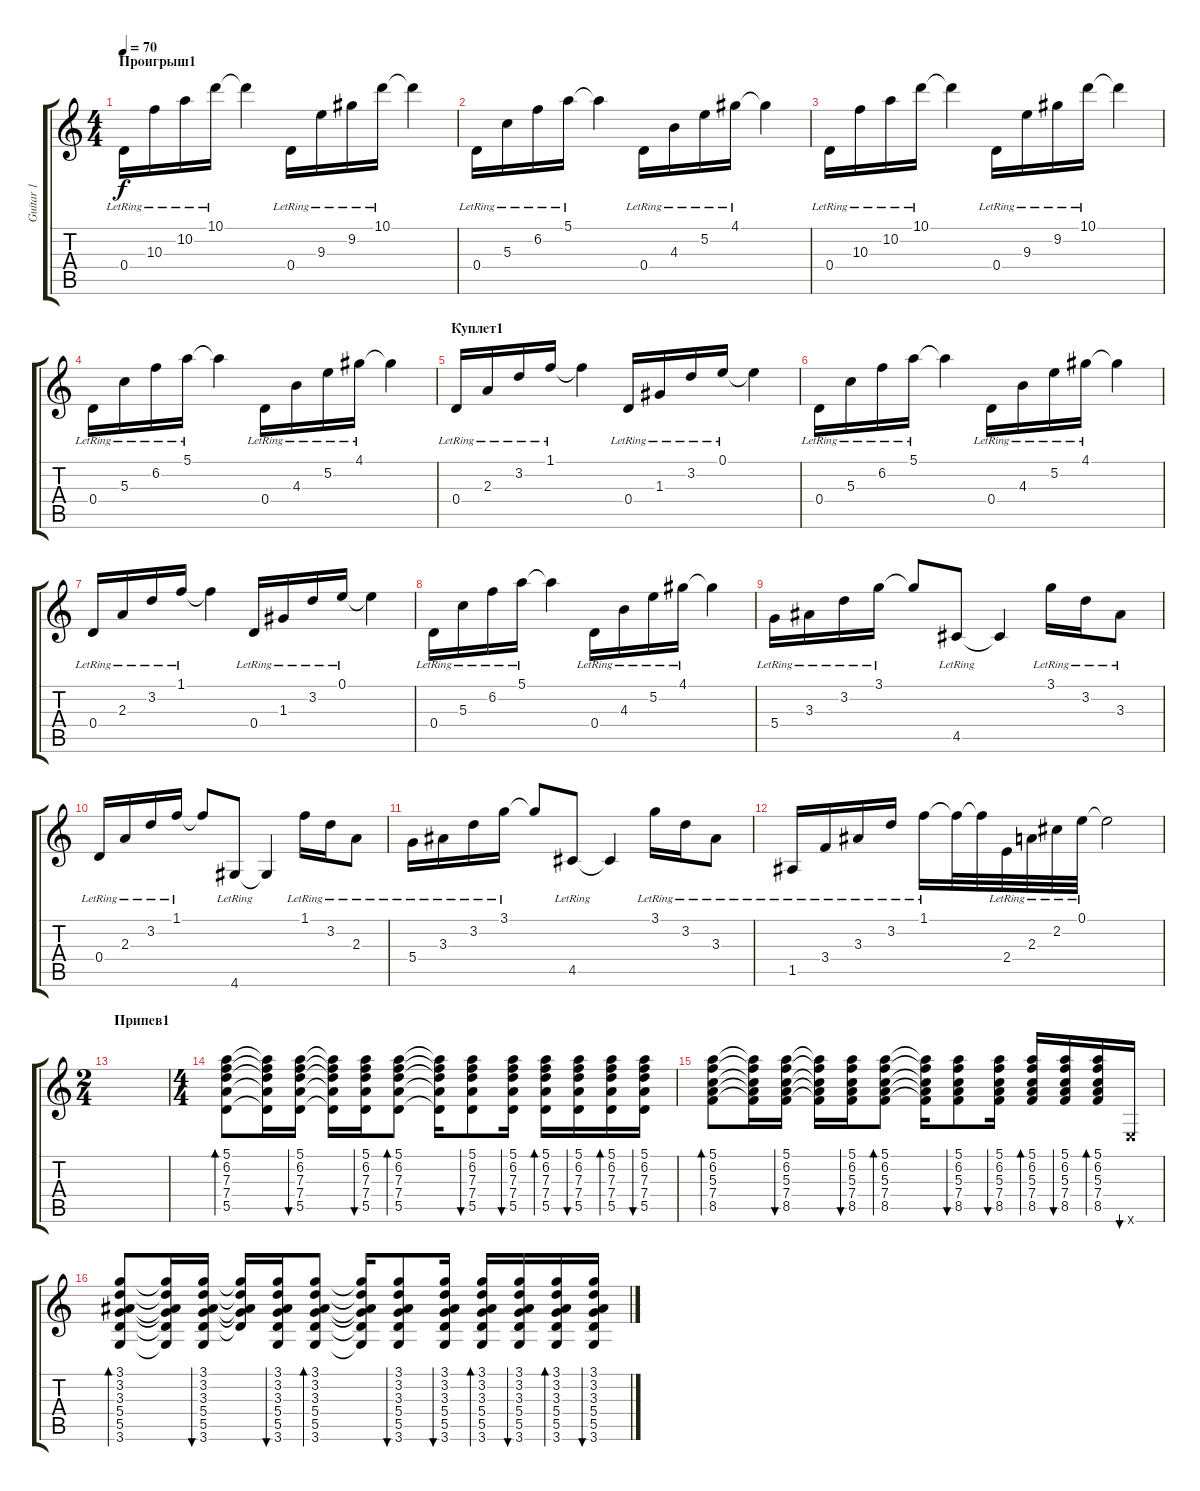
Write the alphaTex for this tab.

\track ("Guitar 1" "Guitar 1") {instrument electricguitarclean}
\staff {score tabs}
\tuning (E4 B3 G3 D3 A2 E2) {hide}
\ts (4 4)
\section ("" "Проигрыш1")
\tempo 70
\clef g2
\ks c
0.4{lr}.16{dy f instrument electricguitarclean} 10.3{lr}.16 10.2{lr}.16 10.1{lr}.16 10.1{t}.4 0.4{lr}.16 9.3{lr}.16 9.2{lr}.16 10.1{lr}.16 10.1{t}.4 |
0.4{lr}.16 5.3{lr}.16 6.2{lr}.16 5.1{lr}.16 5.1{t}.4 0.4{lr}.16 4.3{lr}.16 5.2{lr}.16 4.1{lr}.16 4.1{t}.4 |
0.4{lr}.16 10.3{lr}.16 10.2{lr}.16 10.1{lr}.16 10.1{t}.4 0.4{lr}.16 9.3{lr}.16 9.2{lr}.16 10.1{lr}.16 10.1{t}.4 |
0.4{lr}.16 5.3{lr}.16 6.2{lr}.16 5.1{lr}.16 5.1{t}.4 0.4{lr}.16 4.3{lr}.16 5.2{lr}.16 4.1{lr}.16 4.1{t}.4 |
\section ("" "Куплет1")
0.4{lr}.16 2.3{lr}.16 3.2{lr}.16 1.1{lr}.16 1.1{t}.4 0.4{lr}.16 1.3{lr}.16 3.2{lr}.16 0.1{lr}.16 0.1{t}.4 |
0.4{lr}.16 5.3{lr}.16 6.2{lr}.16 5.1{lr}.16 5.1{t}.4 0.4{lr}.16 4.3{lr}.16 5.2{lr}.16 4.1{lr}.16 4.1{t}.4 |
0.4{lr}.16 2.3{lr}.16 3.2{lr}.16 1.1{lr}.16 1.1{t}.4 0.4{lr}.16 1.3{lr}.16 3.2{lr}.16 0.1{lr}.16 0.1{t}.4 |
0.4{lr}.16 5.3{lr}.16 6.2{lr}.16 5.1{lr}.16 5.1{t}.4 0.4{lr}.16 4.3{lr}.16 5.2{lr}.16 4.1{lr}.16 4.1{t}.4 |
5.4{lr}.16 3.3{lr}.16 3.2{lr}.16 3.1{lr}.16 3.1{t}.8 4.5{lr}.8 4.5{t}.4 3.1{lr}.16 3.2{lr}.16 3.3{lr}.8 |
0.4{lr}.16 2.3{lr}.16 3.2{lr}.16 1.1{lr}.16 1.1{t}.8 4.6{lr}.8 4.6{t}.4 1.1{lr}.16 3.2{lr}.16 2.3{lr}.8 |
5.4{lr}.16 3.3{lr}.16 3.2{lr}.16 3.1{lr}.16 3.1{t}.8 4.5{lr}.8 4.5{t}.4 3.1{lr}.16 3.2{lr}.16 3.3{lr}.8 |
1.5{lr}.16 3.4{lr}.16 3.3{lr}.16 3.2{lr}.16 1.1{lr}.16 1.1{t}.32 1.1{t}.32 2.4{lr}.32 2.3{lr}.32 2.2{lr}.32 0.1{lr}.32 0.1{t}.2 |
\ts (2 4)
\section ("" "Припев1")
|
\ts (4 4)
(5.1 6.2 7.3 7.4 5.5).8{bd 30} (5.1{t} 6.2{t} 7.3{t} 7.4{t} 5.5{t}).16 (5.1 6.2 7.3 7.4 5.5).16{bu 30} (5.1{t} 6.2{t} 7.3{t} 7.4{t} 5.5{t}).16 (5.1 6.2 7.3 7.4 5.5).16{bu 30} (5.1 6.2 7.3 7.4 5.5).8{bd 30} (5.1{t} 6.2{t} 7.3{t} 7.4{t} 5.5{t}).16 (5.1 6.2 7.3 7.4 5.5).8{bu 30} (5.1 6.2 7.3 7.4 5.5).16{bu 30} (5.1 6.2 7.3 7.4 5.5).16{bd 30} (5.1 6.2 7.3 7.4 5.5).16{bu 30} (5.1 6.2 7.3 7.4 5.5).16{bd 30} (5.1 6.2 7.3 7.4 5.5).16{bu 30} |
(5.1 6.2 5.3 7.4 8.5).8{bd 30} (5.1{t} 6.2{t} 5.3{t} 7.4{t} 8.5{t}).16 (5.1 6.2 5.3 7.4 8.5).16{bu 30} (5.1{t} 6.2{t} 5.3{t} 7.4{t} 8.5{t}).16 (5.1 6.2 5.3 7.4 8.5).16{bu 30} (5.1 6.2 5.3 7.4 8.5).8{bd 30} (5.1{t} 6.2{t} 5.3{t} 7.4{t} 8.5{t}).16 (5.1 6.2 5.3 7.4 8.5).8{bu 30} (5.1 6.2 5.3 7.4 8.5).16{bu 30} (5.1 6.2 5.3 7.4 8.5).16{bd 30} (5.1 6.2 5.3 7.4 8.5).16{bu 30} (5.1 6.2 5.3 7.4 8.5).16{bd 30} 0.6{x}.16{bu 30} |
(3.1 3.2 3.3 5.4 5.5 3.6).8{bd 30} (3.1{t} 3.2{t} 3.3{t} 5.4{t} 5.5{t} 3.6{t}).16 (3.1 3.2 3.3 5.4 5.5 3.6).16{bu 30} (3.1{t} 3.2{t} 3.3{t} 5.4{t} 5.5{t}).16 (3.1 3.2 3.3 5.4 5.5 3.6).16{bu 30} (3.1 3.2 3.3 5.4 5.5 3.6).8{bd 30} (3.1{t} 3.2{t} 3.3{t} 5.4{t} 5.5{t} 3.6{t}).16 (3.1 3.2 3.3 5.4 5.5 3.6).8{bu 30} (3.1 3.2 3.3 5.4 5.5 3.6).16{bu 30} (3.1 3.2 3.3 5.4 5.5 3.6).16{bd 30} (3.1 3.2 3.3 5.4 5.5 3.6).16{bu 30} (3.1 3.2 3.3 5.4 5.5 3.6).16{bd 30} (3.1 3.2 3.3 5.4 5.5 3.6).16{bu 30}
